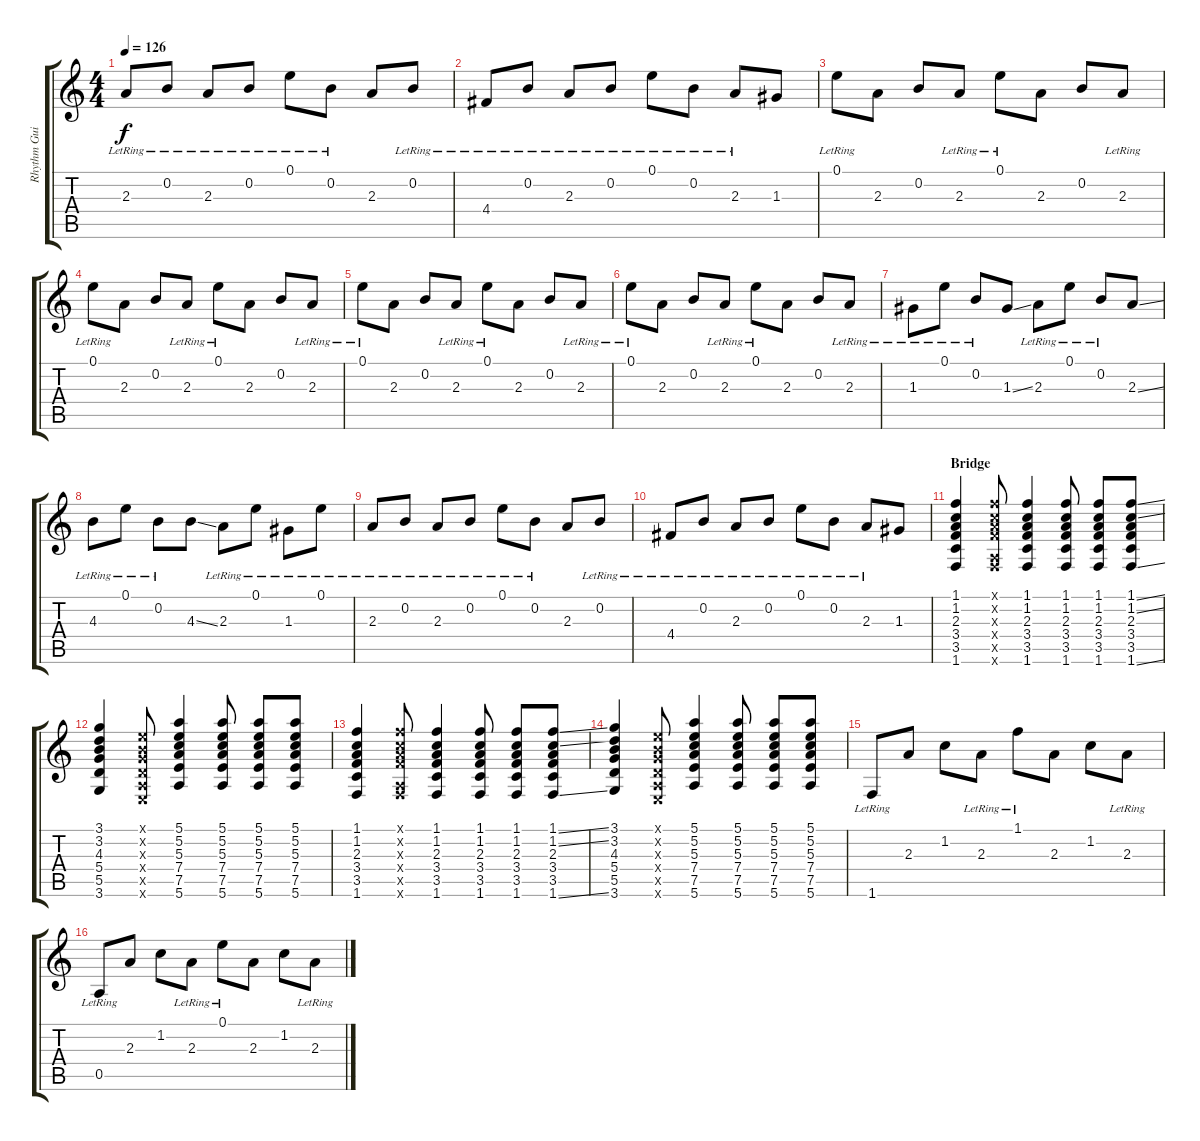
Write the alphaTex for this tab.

\track ("Rhythm Guitar2 (12 Strings)" "Rhythm Gui") {instrument acousticguitarsteel}
\staff {score tabs}
\tuning (E4 B3 G3 D3 A2 E2) {hide}
\ts (4 4)
\tempo 126
\clef g2
\ks c
2.3{lr}.8{dy f} 0.2{lr}.8 2.3{lr}.8 0.2{lr}.8 0.1{lr}.8 0.2{lr}.8 2.3.8 0.2{lr}.8 |
4.4{lr}.8 0.2{lr}.8 2.3{lr}.8 0.2{lr}.8 0.1{lr}.8 0.2{lr}.8 2.3{lr}.8 1.3.8 |
0.1{lr}.8 2.3.8 0.2.8 2.3{lr}.8 0.1{lr}.8 2.3.8 0.2.8 2.3{lr}.8 |
0.1{lr}.8 2.3.8 0.2.8 2.3{lr}.8 0.1{lr}.8 2.3.8 0.2.8 2.3{lr}.8 |
0.1{lr}.8 2.3.8 0.2.8 2.3{lr}.8 0.1{lr}.8 2.3.8 0.2.8 2.3{lr}.8 |
0.1{lr}.8 2.3.8 0.2.8 2.3{lr}.8 0.1{lr}.8 2.3.8 0.2.8 2.3{lr}.8 |
1.3{lr}.8 0.1{lr}.8 0.2{lr}.8 1.3{ss}.8 2.3{lr}.8 0.1{lr}.8 0.2{lr}.8 2.3{ss}.8 |
4.3{lr}.8 0.1{lr}.8 0.2{lr}.8 4.3{ss}.8 2.3{lr}.8 0.1{lr}.8 1.3{lr}.8 0.1{lr}.8 |
2.3{lr}.8 0.2{lr}.8 2.3{lr}.8 0.2{lr}.8 0.1{lr}.8 0.2{lr}.8 2.3.8 0.2{lr}.8 |
4.4{lr}.8 0.2{lr}.8 2.3{lr}.8 0.2{lr}.8 0.1{lr}.8 0.2{lr}.8 2.3{lr}.8 1.3.8 |
\section ("" "Bridge")
(1.1 1.2 2.3 3.4 3.5 1.6).4 (1.1{x} 1.2{x} 2.3{x} 3.4{x} 0.5{x} 1.6{x}).8 (1.1 1.2 2.3 3.4 3.5 1.6).4 (1.1 1.2 2.3 3.4 3.5 1.6).8 (1.1 1.2 2.3 3.4 3.5 1.6).8 (1.1{ss} 1.2{ss} 2.3 3.4 3.5 1.6{ss}).8 |
(3.1 3.2 4.3 5.4 5.5 3.6).4 (0.1{x} 0.2{x} 0.3{x} 0.4{x} 0.5{x} 0.6{x}).8 (5.1 5.2 5.3 7.4 7.5 5.6).4 (5.1 5.2 5.3 7.4 7.5 5.6).8 (5.1 5.2 5.3 7.4 7.5 5.6).8 (5.1 5.2 5.3 7.4 7.5 5.6).8 |
(1.1 1.2 2.3 3.4 3.5 1.6).4 (1.1{x} 1.2{x} 2.3{x} 3.4{x} 0.5{x} 1.6{x}).8 (1.1 1.2 2.3 3.4 3.5 1.6).4 (1.1 1.2 2.3 3.4 3.5 1.6).8 (1.1 1.2 2.3 3.4 3.5 1.6).8 (1.1{ss} 1.2{ss} 2.3 3.4 3.5 1.6{ss}).8 |
(3.1 3.2 4.3 5.4 5.5 3.6).4 (0.1{x} 0.2{x} 0.3{x} 0.4{x} 0.5{x} 0.6{x}).8 (5.1 5.2 5.3 7.4 7.5 5.6).4 (5.1 5.2 5.3 7.4 7.5 5.6).8 (5.1 5.2 5.3 7.4 7.5 5.6).8 (5.1 5.2 5.3 7.4 7.5 5.6).8 |
1.6{lr}.8 2.3.8 1.2.8 2.3{lr}.8 1.1{lr}.8 2.3.8 1.2.8 2.3{lr}.8 |
0.5{lr}.8 2.3.8 1.2.8 2.3{lr}.8 0.1{lr}.8 2.3.8 1.2.8 2.3{lr}.8
